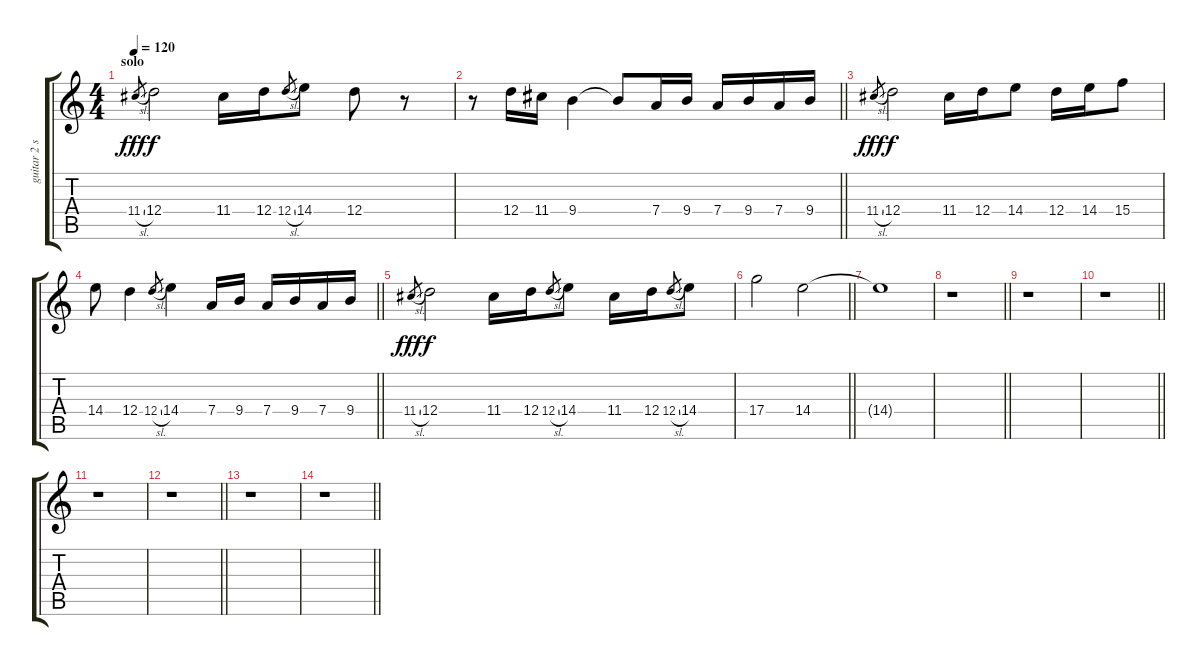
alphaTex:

\track ("guitar 2 solo" "guitar 2 s") {instrument overdrivenguitar}
\staff {score tabs}
\tuning (E4 B3 G3 D3 A2 E2) {hide}
\ts (4 4)
\section ("" "solo")
\tempo 120
\clef g2
\ks c
11.4{sl}.8{gr dy fff} 12.4.2{dy f} 11.4.16 12.4.16 12.4{sl}.8{gr} 14.4.8 12.4.8 r.8 |
\barLineRight lightlight
r.8 12.4.16 11.4.16 9.4.4 9.4{t}.8 7.4.16 9.4.16 7.4.16 9.4.16 7.4.16 9.4.16 |
11.4{sl}.8{gr dy fff} 12.4.2{dy f} 11.4.16 12.4.16 14.4.8 12.4.16 14.4.16 15.4.8 |
\barLineRight lightlight
14.4.8 12.4.4 12.4{sl}.8{gr} 14.4.4 7.4.16 9.4.16 7.4.16 9.4.16 7.4.16 9.4.16 |
11.4{sl}.8{gr dy fff} 12.4.2{dy f} 11.4.16 12.4.16 12.4{sl}.8{gr} 14.4.8 11.4.16 12.4.16 12.4{sl}.8{gr} 14.4.8 |
\barLineRight lightlight
17.4.2 14.4.2 |
14.4{t}.1 |
\barLineRight lightlight
r.1 |
r.1 |
\barLineRight lightlight
r.1 |
r.1 |
\barLineRight lightlight
r.1 |
r.1 |
\barLineRight lightlight
r.1
